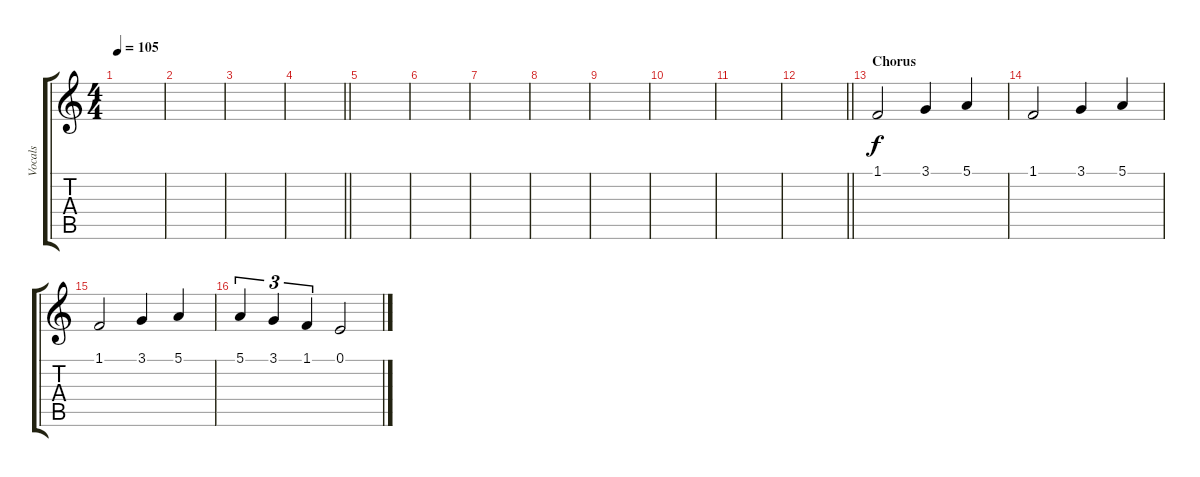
\track ("Vocals" "Vocals") {instrument flute}
\staff {score tabs}
\tuning (E4 B3 G3 D3 A2 E2) {hide}
\ts (4 4)
\tempo 105
\clef g2
\ks c
|
|
|
\barLineRight lightlight
|
|
|
|
|
|
|
|
\barLineRight lightlight
|
\section ("" "Chorus")
1.1.2 3.1.4 5.1.4 |
1.1.2 3.1.4 5.1.4 |
1.1.2 3.1.4 5.1.4 |
5.1.4{tu (3 2)} 3.1.4{tu (3 2)} 1.1.4{tu (3 2)} 0.1.2
